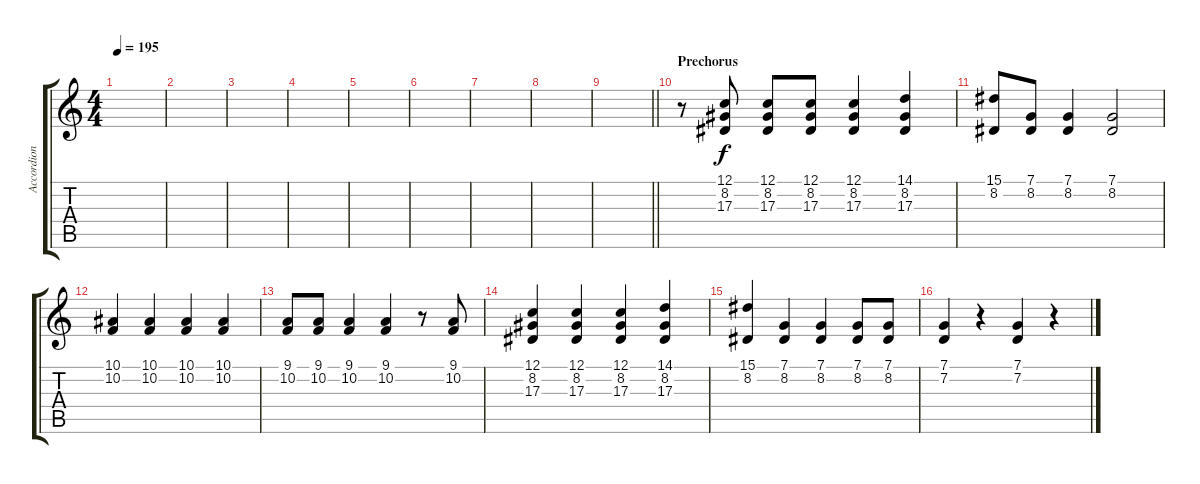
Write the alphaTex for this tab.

\track ("Accordion" "Accordion") {instrument accordion}
\staff {score tabs}
\tuning (C4 G3 Eb3 Bb2 F2 C2) {hide}
\ts (4 4)
\tempo 195
\clef g2
\ks c
|
|
|
|
|
|
|
|
\barLineRight lightlight
|
\section ("" "Prechorus")
r.8 (12.1 8.2 17.3).8 (12.1 8.2 17.3).8 (12.1 8.2 17.3).8 (12.1 8.2 17.3).4 (14.1 8.2 17.3).4 |
(15.1 8.2).8 (7.1 8.2).8 (7.1 8.2).4 (7.1 8.2).2 |
(10.1 10.2).4 (10.1 10.2).4 (10.1 10.2).4 (10.1 10.2).4 |
(9.1 10.2).8 (9.1 10.2).8 (9.1 10.2).4 (9.1 10.2).4 r.8 (9.1 10.2).8 |
(12.1 8.2 17.3).4 (12.1 8.2 17.3).4 (12.1 8.2 17.3).4 (14.1 8.2 17.3).4 |
(15.1 8.2).4 (7.1 8.2).4 (7.1 8.2).4 (7.1 8.2).8 (7.1 8.2).8 |
(7.1 7.2).4 r.4 (7.1 7.2).4 r.4
